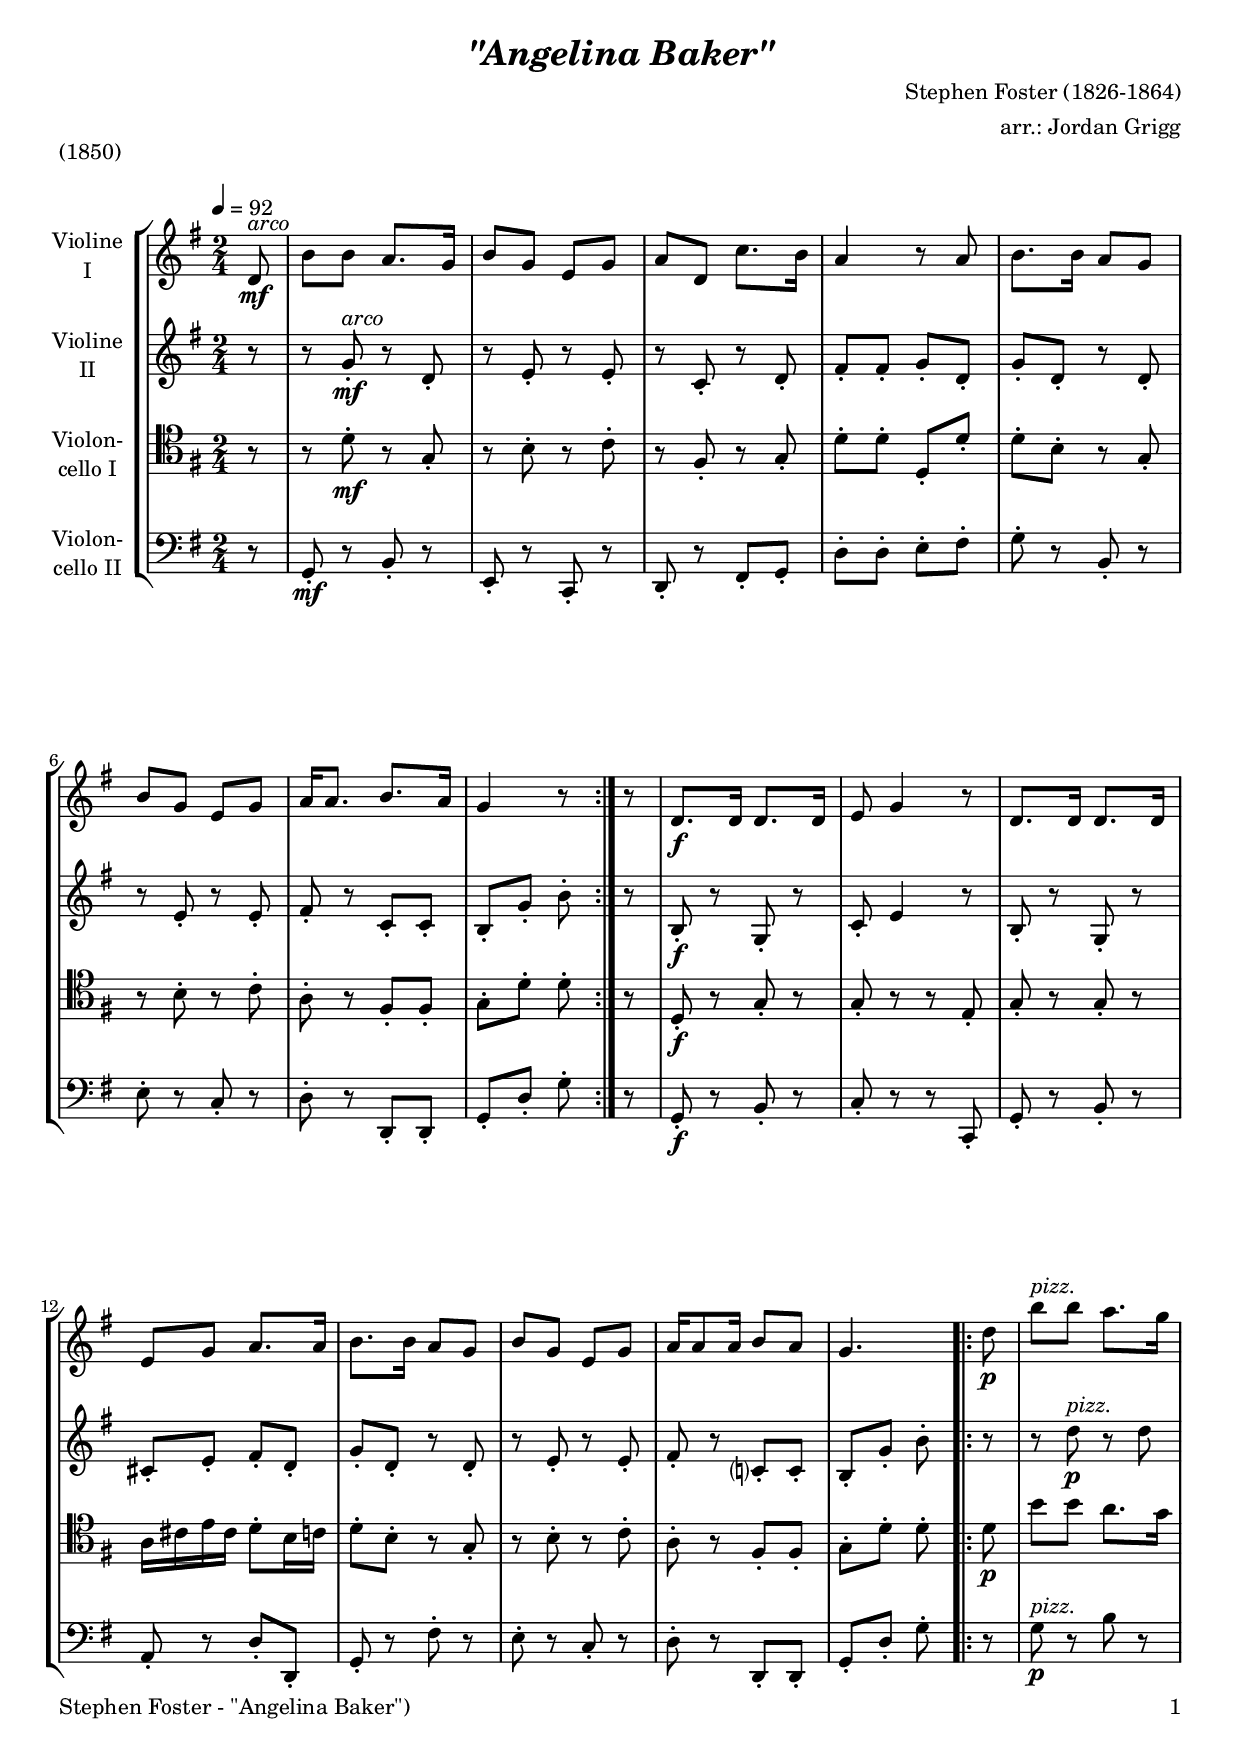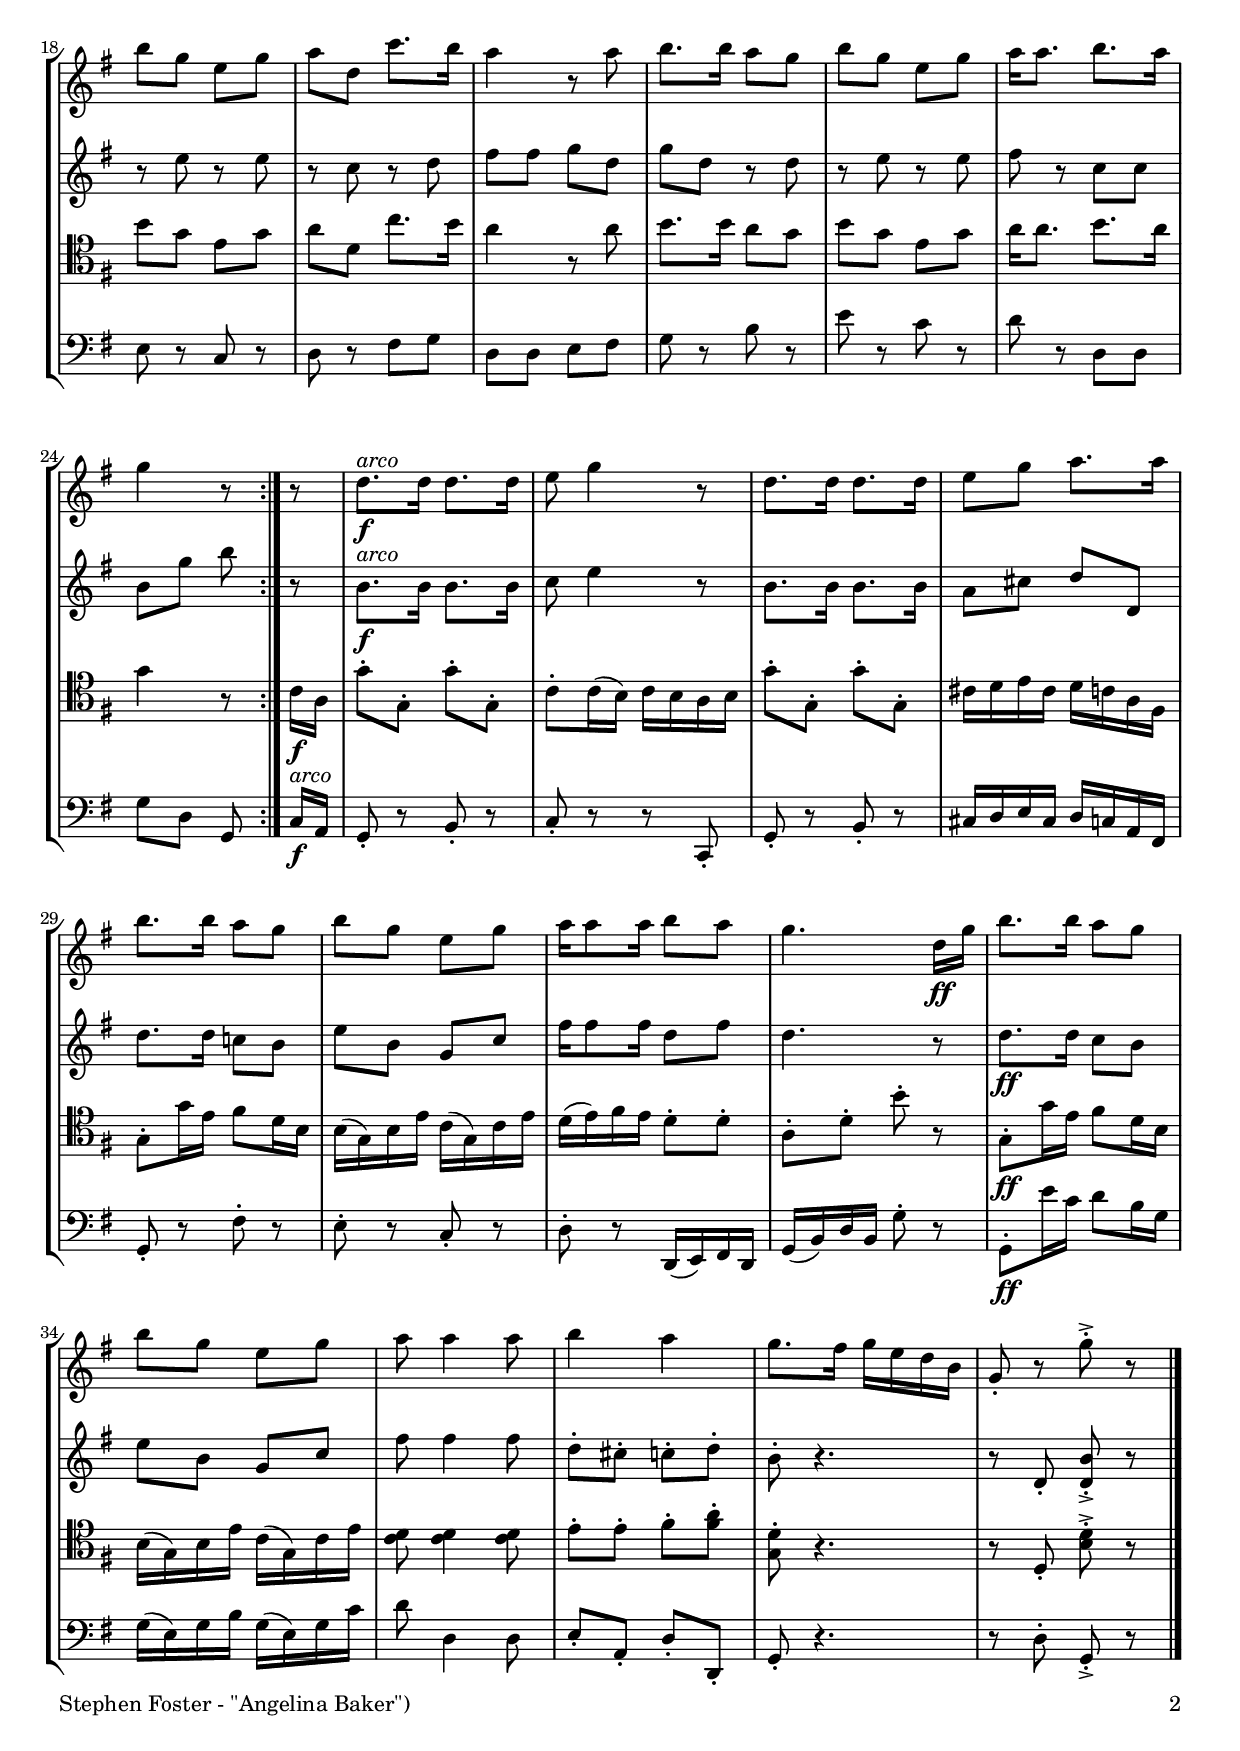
\version "2.24.4"
\include "deutsch.ly"
  
#(set-global-staff-size 19)

\header {
  title     = \markup \bold \italic "\"Angelina Baker\""
  composer  = "Stephen Foster (1826-1864)"
  arranger  = "arr.: Jordan Grigg"
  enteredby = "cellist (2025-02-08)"
  piece     = "(1850)"
}

voiceconsts = {
  \key g \major
  \time 2/4
  \clef "treble"
  \numericTimeSignature
  \compressEmptyMeasures
% Set default beaming for all staves
%  \set Timing.beamExceptions = #'()
%  \set Timing.baseMoment     = #(ly:make-moment 1 4)
%  \set Timing.beatStructure  = #'(1 1 1)
  \tempo 4=92
}

mipz = "pizzicato strings"
mivl = "violin"
miva = "viola"
mivc = "cello"

arco = \markup \italic "arco"
atem = \mark \markup \box \italic "a tempo"
pizz = \markup \italic "pizz."
prit = \mark \markup \box \italic "poco rit."
rit  = \mark \markup \box \italic "rit."

va = \relative c' {
  \voiceconsts
  \clef "treble"

  \repeat volta 2 {
    \partial 8 d8^\arco\mf
    h' h a8. g16
    h8 g e g
    a d, c'8. h16
    a4 r8 a
    h8. h16 a8 g
    h g e g
    a16 a8. h a16

    g4 r8
  }
  r
  d8.\f d16 d8. d16
  e8 g4 r8
  d8. d16 d8. d16
  e8 g a8. a16
  h8. h16 a8 g
  h g e g
  a16 a8 a16 h8 a
  
  g4.
  \repeat volta 2 {
    d'8\p
    \set Staff.midiInstrument = \mipz
    h'^\pizz h a8. g16
    h8 g e g
    a d, c'8. h16
    a4 r8 a
    h8. h16 a8 g
    h g e g
    a16 a8. h a16
    g4 r8
  }
  r
  \set Staff.midiInstrument = \mivl
  d8.^\arco\f d16 d8. d16
  e8 g4 r8
  d8. d16 d8. d16
  e8 g a8. a16
  h8. h16 a8 g
  h g e g

  a16 a8 a16 h8 a
  g4. d16\ff g
  h8. h16 a8 g
  h g e g

  a a4 a8
  h4 a
  g8. fis16 g e d h
  g8-. r g'-.-> r \bar "|."
}

vb = \relative c'' {
  \voiceconsts
  \clef "treble"

  \repeat volta 2 {
    \partial 8 r8
    r g-.^\arco\mf r d-.
    r e-. r e-.
    r c-. r d-.
    fis-. fis-. g-. d-.
    g-. d-. r d-.
    r e-. r e-.
    fis-. r c-. c-.

    h-. g'-. h-.
  }
  r
  h,-.\f r g-. r
  c-. e4 r8
  h-. r g-. r
  cis-. e-. fis-. d-.
  g-. d-. r d-.
  r e-. r e-.
  fis-. r c?-. c-.

  h-. g'-. h-.
  \repeat volta 2 {
    r
    \set Staff.midiInstrument = \mipz
    r d^\pizz\p r d
    r e r e
    r c r d
    fis fis g d
    g d r d
    r e r e
    fis r c c

    h g' h
  }
  r
  \set Staff.midiInstrument = \mivl
  h,8.^\arco\f h16 h8. h16
  c8 e4 r8
  h8. h16 h8. h16
  a8 cis d d,
  d'8. d16 c!8 h
  e h g c

  fis16 fis8 fis16 d8 fis
  d4. r8
  d8.\ff d16 c8 h
  e h g c

  fis fis4 fis8
  d-. cis-. c-. d-.
  h-. r4.
  r8 d,-. <d h'>-.-> r \bar "|."
}

vc = \relative c' {
  \voiceconsts
  \clef "tenor"

  \repeat volta 2 {
    \partial 8 r
    r d-.\mf r g,-.
    r h-. r c-.
    r fis,-. r g-.
    d'-. d-. d,-. d'-.
    d-. h-. r g-.
    r h-. r c-.
    a-. r fis-. fis-.

    g-. d'-. d-.
  }
  r
  d,-.\f r g-. r
  g-. r r e-.
  g-. r g-. r
  a16 cis e cis d8-. h16 c
  d8-. h-. r g-.
  r h-. r c-.
  a-. r fis-. fis-.

  g-. d'-. d-.
  \repeat volta 2 {
    d\p
    h' h a8. g16
    h8 g e g
    a d, c'8. h16
    a4 r8 a
    h8. h16 a8 g
    h g e g
    a16 a8. h a16

    g4 r8
  }
  c,16\f a
  g'8-. g,-. g'-. g,-.
  c-. c16( h) c h a h
  g'8-. g,-. g'-. g,-.
  cis16 d e cis d c a fis
  g8-. g'16 e fis8 d16 h
  h( g) h e c( g) c e

  d( e) fis e d8-. d-.
  a-. d-. h'-. r
  g,-.\ff g'16 e fis8 d16 h
  h( g) h e c( g) c e

  <c d>8 <c d>4 <c d>8
  e-. e-. fis-. <fis a>-.
  <g, d'>-. r4.
  r8 d-. <h' d>-.-> r \bar "|."
}

vd = \relative c {
  \voiceconsts
  \clef "bass"

  \repeat volta 2 {
    \partial 8 r8
    g-.\mf r h-. r
    e,-. r c-. r
    d-. r fis-. g-.
    d'-. d-. e-. fis-.
    g-. r h,-. r
    e-. r c-. r
    d-. r d,-. d-.

    g-. d'-. g-.
  }
  r
  g,-.\f r h-. r
  c-. r r c,-.
  g'-. r h-. r
  a-. r d-. d,-.
  g-. r fis'-. r
  e-. r c-. r
  d-. r d,-. d-.

  g-. d'-. g-.
  \repeat volta 2 {
    r
    \set Staff.midiInstrument = \mipz
    g^\pizz\p r h r
    e, r c r
    d r fis g
    d d e fis
    g r h r
    e r c r
    d r d, d

    g d g,
  }
  \set Staff.midiInstrument = \mivc
  c16^\arco\f a
  g8-. r h-. r
  c-. r r c,-.
  g'-. r h-. r
  cis16 d e cis d c a fis
  g8-. r fis'-. r
  e-. r c-. r

  d-. r d,16( e) fis d
  g( h) d h g'8-. r
  g,-.\ff e''16 c d8 h16 g
  g( e) g h g( e) g c

  d8 d,4 d8
  e-. a,-. d-. d,-.
  g-. r4.
  r8 d'-. g,-.-> r \bar "|."
}


music = \new StaffGroup <<
      \new Staff {
	\set Staff.midiInstrument = \mivl
	\set Staff.instrumentName = \markup \center-column { "Violine" "I" }
	\transpose g g { \va }
      }

      \new Staff {
	\set Staff.midiInstrument = \mivl
	\set Staff.instrumentName = \markup \center-column { "Violine" "II" }
	\transpose g g { \vb }
      }

      \new Staff {
	\set Staff.midiInstrument = \mivc
	\set Staff.instrumentName = \markup \center-column { "Violon-" "cello I" }
	\transpose g g { \vc }
      }

      \new Staff {
	\set Staff.midiInstrument = \mivc
	\set Staff.instrumentName = \markup \center-column { "Violon-" "cello II" }
	\transpose g g { \vd }
      }
>>

\book {
  \paper {
    print-page-number = ##t
    print-first-page-number = ##t
    ragged-last-bottom = ##f
    oddHeaderMarkup = \markup \null
    evenHeaderMarkup = \markup \null
    oddFooterMarkup = \markup {
      \fill-line {
        \if \should-print-page-number
        "Stephen Foster - \"Angelina Baker\")" \fromproperty #'page:page-number-string
      }
    }
    evenFooterMarkup = \oddFooterMarkup
  } \score {
    \music
    \layout {}
  }

  \score {
    \unfoldRepeats \music

    \midi {
      \context {
        \Score
      }
    }
  }
}
